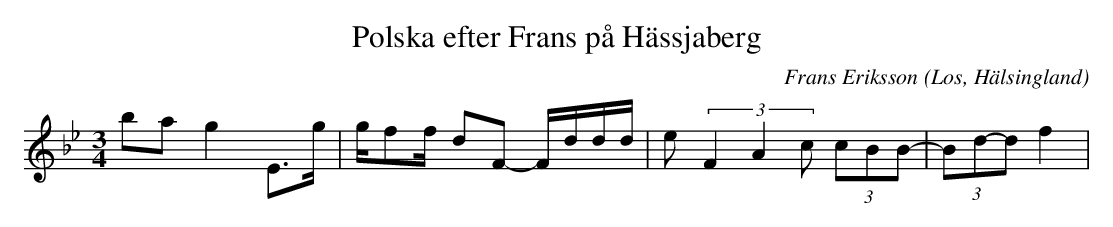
X:1
T:Polska efter Frans på Hässjaberg
O:Los, Hälsingland
M:3/4
C:Frans Eriksson
K:Bb
ba g2 E>g |g/ff/- dF- F/d/d/d/|e3/3 (3F2A2c (3cBB-| (3Bd-d f2|
